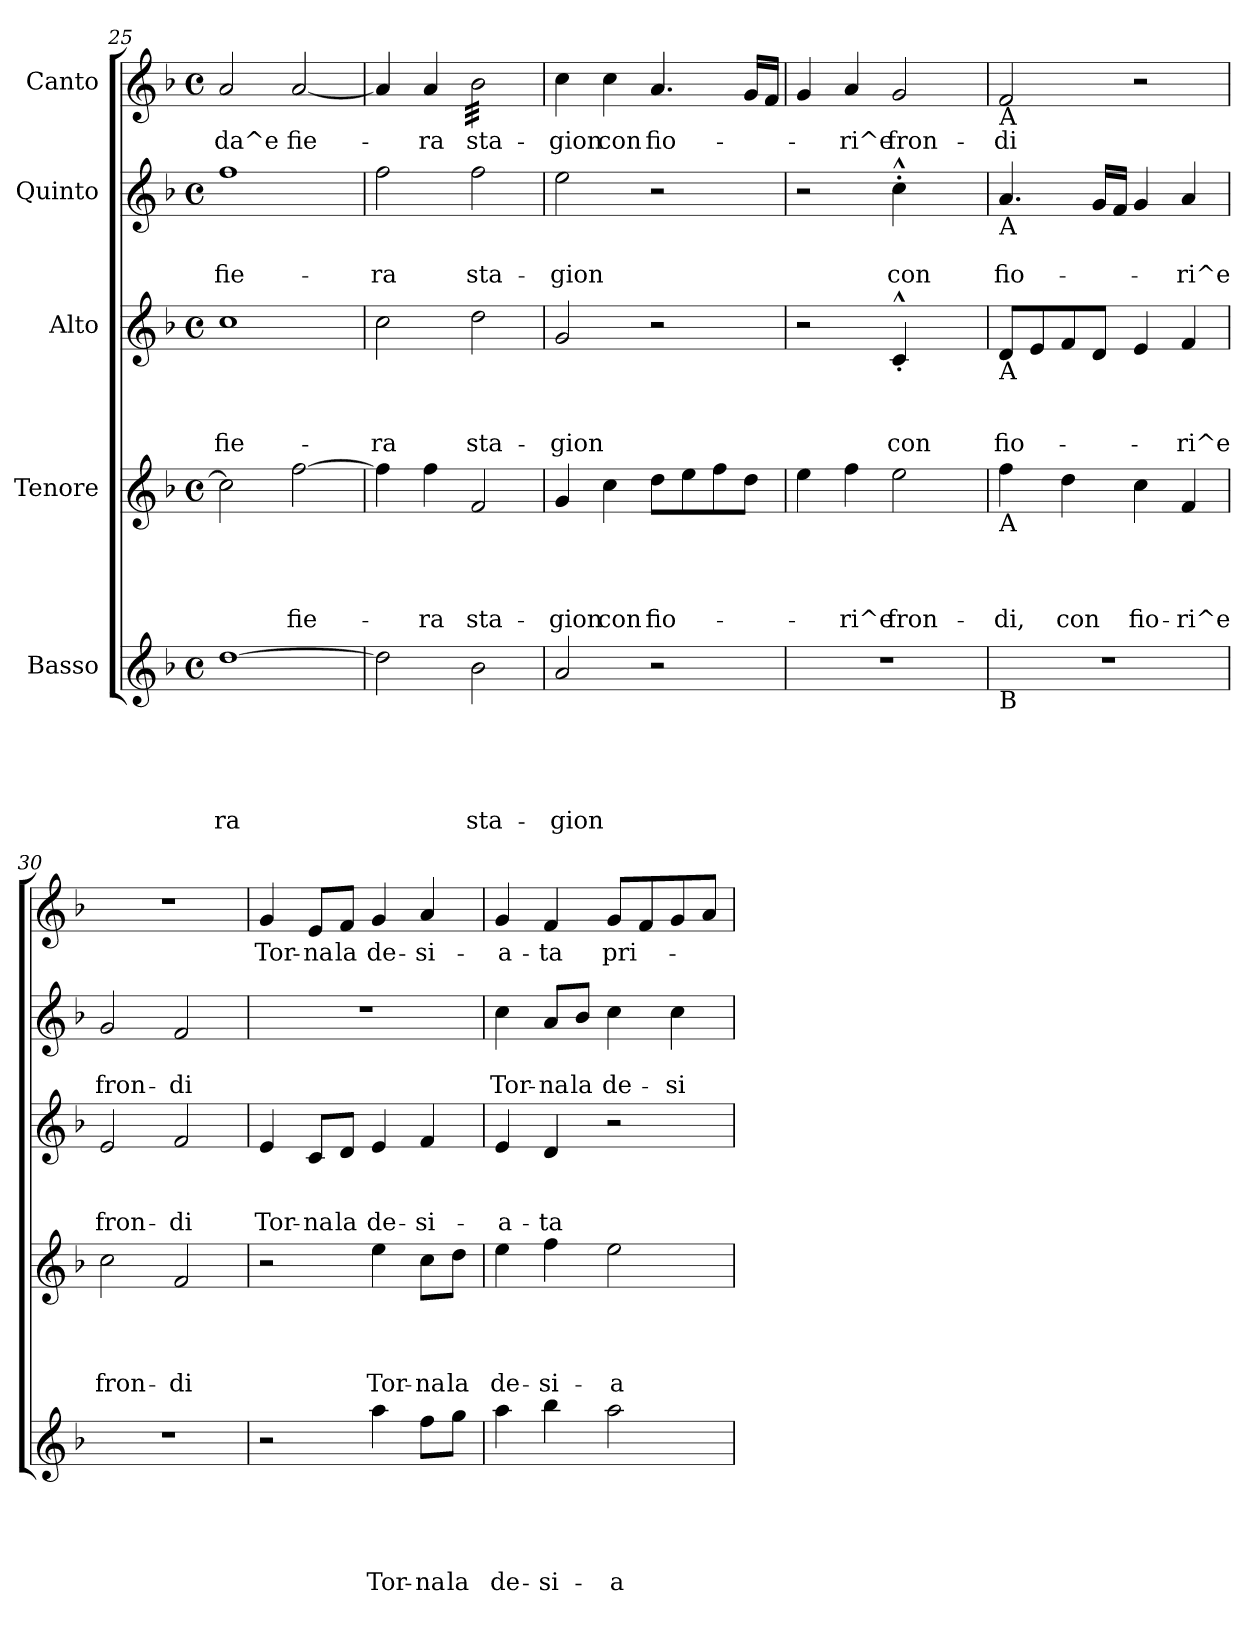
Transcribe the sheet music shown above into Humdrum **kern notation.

**kern	**text	**text	**text	**text	**text	**kern	**text	**text	**text	**text	**kern	**text	**text	**text	**kern	**text	**text	**kern	**text
*part5	*part5	*part5	*part5	*part5	*part5	*part4	*part4	*part4	*part4	*part4	*part3	*part3	*part3	*part3	*part2	*part2	*part2	*part1	*part1
*staff5	*staff5	*staff5	*staff5	*staff5	*staff5	*staff4	*staff4	*staff4	*staff4	*staff4	*staff3	*staff3	*staff3	*staff3	*staff2	*staff2	*staff2	*staff1	*staff1
*I"Basso	*	*	*	*	*	*I"Tenore	*	*	*	*	*I"Alto	*	*	*	*I"Quinto	*	*	*I"Canto	*
*clefG2	*	*	*	*	*	*clefG2	*	*	*	*	*clefG2	*	*	*	*clefG2	*	*	*clefG2	*
*k[b-]	*	*	*	*	*	*k[b-]	*	*	*	*	*k[b-]	*	*	*	*k[b-]	*	*	*k[b-]	*
*F:	*	*	*	*	*	*F:	*	*	*	*	*F:	*	*	*	*F:	*	*	*F:	*
*M4/4	*	*	*	*	*	*M4/4	*	*	*	*	*M4/4	*	*	*	*M4/4	*	*	*M4/4	*
*met(c)	*	*	*	*	*	*met(c)	*	*	*	*	*met(c)	*	*	*	*met(c)	*	*	*met(c)	*
=25	=25	=25	=25	=25	=25	=25	=25	=25	=25	=25	=25	=25	=25	=25	=25	=25	=25	=25	=25
!	!	!	!	!	!LO:LY:b	!	!	!	!	!	!	!	!	!LO:LY:b	!	!	!LO:LY:b:rj	!	!LO:LY:b
[>1dd	.	.	.	.	-ra	2cc\]	.	.	.	.	1cc	.	.	fie-	1ff	.	fie-	2a/	-da^e
!	!	!	!	!	!	!	!	!	!	!LO:LY:b:rj	!	!	!	!	!	!	!	!	!LO:LY:b
.	.	.	.	.	.	[>2ff\	.	.	.	fie-	.	.	.	.	.	.	.	[<2a/	fie-
=26	=26	=26	=26	=26	=26	=26	=26	=26	=26	=26	=26	=26	=26	=26	=26	=26	=26	=26	=26
!	!	!	!	!	!	!	!	!	!	!	!	!	!	!LO:LY:b	!	!	!LO:LY:b:rj	!	!
2dd\]	.	.	.	.	.	4ff\]	.	.	.	.	2cc\	.	.	-ra	2ff\	.	-ra	4a/]	.
!	!	!	!	!	!	!	!	!	!	!LO:LY:b:rj	!	!	!	!	!	!	!	!	!LO:LY:b
.	.	.	.	.	.	4ff\	.	.	.	-ra	.	.	.	.	.	.	.	4a/	-ra
!	!	!	!	!	!LO:LY:b	!	!	!	!	!LO:LY:b:rj	!	!	!	!LO:LY:b	!	!	!LO:LY:b:rj	!	!LO:LY:b
*	*	*	*	*	*	*	*	*	*	*	*	*	*	*	*	*	*	*tremolo	*
2b-\	.	.	.	.	sta-	2f/	.	.	.	sta-	2dd\	.	.	sta-	2ff\	.	sta-	32b-\LLL	sta-
.	.	.	.	.	.	.	.	.	.	.	.	.	.	.	.	.	.	32b-\	.
.	.	.	.	.	.	.	.	.	.	.	.	.	.	.	.	.	.	32b-\	.
.	.	.	.	.	.	.	.	.	.	.	.	.	.	.	.	.	.	32b-\	.
.	.	.	.	.	.	.	.	.	.	.	.	.	.	.	.	.	.	32b-\	.
.	.	.	.	.	.	.	.	.	.	.	.	.	.	.	.	.	.	32b-\	.
.	.	.	.	.	.	.	.	.	.	.	.	.	.	.	.	.	.	32b-\	.
.	.	.	.	.	.	.	.	.	.	.	.	.	.	.	.	.	.	32b-\	.
.	.	.	.	.	.	.	.	.	.	.	.	.	.	.	.	.	.	32b-\	.
.	.	.	.	.	.	.	.	.	.	.	.	.	.	.	.	.	.	32b-\	.
.	.	.	.	.	.	.	.	.	.	.	.	.	.	.	.	.	.	32b-\	.
.	.	.	.	.	.	.	.	.	.	.	.	.	.	.	.	.	.	32b-\	.
.	.	.	.	.	.	.	.	.	.	.	.	.	.	.	.	.	.	32b-\	.
.	.	.	.	.	.	.	.	.	.	.	.	.	.	.	.	.	.	32b-\	.
.	.	.	.	.	.	.	.	.	.	.	.	.	.	.	.	.	.	32b-\	.
.	.	.	.	.	.	.	.	.	.	.	.	.	.	.	.	.	.	32b-\JJJ	.
*	*	*	*	*	*	*	*	*	*	*	*	*	*	*	*	*	*	*Xtremolo	*
=27	=27	=27	=27	=27	=27	=27	=27	=27	=27	=27	=27	=27	=27	=27	=27	=27	=27	=27	=27
!	!	!	!	!	!LO:LY:b	!	!	!	!	!LO:LY:b:rj	!	!	!	!LO:LY:b	!	!	!LO:LY:b:rj	!	!LO:LY:b
2a/	.	.	.	.	-gion	4g/	.	.	.	-gion	2g/	.	.	-gion	2ee\	.	-gion	4cc\	-gion
!	!	!	!	!	!	!	!	!	!	!LO:LY:b:rj	!	!	!	!	!	!	!	!	!LO:LY:b
.	.	.	.	.	.	4cc\	.	.	.	con	.	.	.	.	.	.	.	4cc\	con
!	!	!	!	!	!	!	!	!	!	!LO:LY:b:rj	!	!	!	!	!	!	!	!	!LO:LY:b
2r	.	.	.	.	.	8dd\L	.	.	.	fio-	2r	.	.	.	2r	.	.	4.a/	fio-
.	.	.	.	.	.	8ee\	.	.	.	.	.	.	.	.	.	.	.	.	.
.	.	.	.	.	.	8ff\	.	.	.	.	.	.	.	.	.	.	.	.	.
.	.	.	.	.	.	8dd\J	.	.	.	.	.	.	.	.	.	.	.	16g/LL	.
.	.	.	.	.	.	.	.	.	.	.	.	.	.	.	.	.	.	16f/JJ	.
=28	=28	=28	=28	=28	=28	=28	=28	=28	=28	=28	=28	=28	=28	=28	=28	=28	=28	=28	=28
1r	.	.	.	.	.	4ee\	.	.	.	.	2r	.	.	.	2r	.	.	4g/	.
!	!	!	!	!	!	!	!	!	!	!LO:LY:b:rj	!	!	!	!	!	!	!	!	!LO:LY:b
.	.	.	.	.	.	4ff\	.	.	.	-ri^e	.	.	.	.	.	.	.	4a/	-ri^e
!	!	!	!	!	!	!	!	!	!	!LO:LY:b:rj	!	!	!	!LO:LY:b	!	!	!LO:LY:b:rj	!	!LO:LY:b
.	.	.	.	.	.	2ee\	.	.	.	fron-	4c^^<'</	.	.	con	4cc^^>'>\	.	con	2g/	fron-
.	.	.	.	.	.	.	.	.	.	.	4ryy	.	.	.	4ryy	.	.	.	.
!!LO:PB:g=z
=29	=29	=29	=29	=29	=29	=29	=29	=29	=29	=29	=29	=29	=29	=29	=29	=29	=29	=29	=29
!	!	!	!	!	!	!	!	!	!	!	!	!	!	!	!	!	!	!LO:TX:b:t=A	!
!	!	!	!	!	!	!	!	!	!	!	!	!	!	!	!LO:TX:b:t=A	!	!	!	!
!	!	!	!	!	!	!	!	!	!	!	!LO:TX:b:t=A	!	!	!	!	!	!	!	!
!	!	!	!	!	!	!LO:TX:b:t=A	!	!	!	!	!	!	!	!	!	!	!	!	!
!LO:TX:b:t=B	!	!	!	!	!	!	!	!	!	!	!	!	!	!	!	!	!	!	!
!	!	!	!	!	!	!	!	!	!	!LO:LY:b:rj	!	!	!	!LO:LY:b	!	!	!LO:LY:b:rj	!	!LO:LY:b
1r	.	.	.	.	.	4ff\	.	.	.	-di,	8d/L	.	.	fio-	4.a/	.	fio-	2f/	-di
.	.	.	.	.	.	.	.	.	.	.	8e/	.	.	.	.	.	.	.	.
!	!	!	!	!	!	!	!	!	!	!LO:LY:b:rj	!	!	!	!	!	!	!	!	!
.	.	.	.	.	.	4dd\	.	.	.	con	8f/	.	.	.	.	.	.	.	.
.	.	.	.	.	.	.	.	.	.	.	8d/J	.	.	.	16g/LL	.	.	.	.
.	.	.	.	.	.	.	.	.	.	.	.	.	.	.	16f/JJ	.	.	.	.
!	!	!	!	!	!	!	!	!	!	!LO:LY:b:rj	!	!	!	!	!	!	!	!	!
.	.	.	.	.	.	4cc\	.	.	.	fio-	4e/	.	.	.	4g/	.	.	2r	.
!	!	!	!	!	!	!	!	!	!	!LO:LY:b:rj	!	!	!	!LO:LY:b	!	!	!LO:LY:b:rj	!	!
.	.	.	.	.	.	4f/	.	.	.	-ri^e	4f/	.	.	-ri^e	4a/	.	-ri^e	.	.
=30	=30	=30	=30	=30	=30	=30	=30	=30	=30	=30	=30	=30	=30	=30	=30	=30	=30	=30	=30
!	!	!	!	!	!	!	!	!	!	!LO:LY:b:rj	!	!	!	!LO:LY:b	!	!	!LO:LY:b:rj	!	!
1r	.	.	.	.	.	2cc\	.	.	.	fron-	2e/	.	.	fron-	2g/	.	fron-	1r	.
!	!	!	!	!	!	!	!	!	!	!LO:LY:b:rj	!	!	!	!LO:LY:b	!	!	!LO:LY:b:rj	!	!
.	.	.	.	.	.	2f/	.	.	.	-di	2f/	.	.	-di	2f/	.	-di	.	.
=31	=31	=31	=31	=31	=31	=31	=31	=31	=31	=31	=31	=31	=31	=31	=31	=31	=31	=31	=31
!	!	!	!	!	!	!	!	!	!	!	!	!	!	!LO:LY:b	!	!	!	!	!LO:LY:b
2r	.	.	.	.	.	2r	.	.	.	.	4e/	.	.	Tor-	1r	.	.	4g/	Tor-
!	!	!	!	!	!	!	!	!	!	!	!	!	!	!LO:LY:b	!	!	!	!	!LO:LY:b
.	.	.	.	.	.	.	.	.	.	.	8c/L	.	.	-na	.	.	.	8e/L	-na
!	!	!	!	!	!	!	!	!	!	!	!	!	!	!LO:LY:b	!	!	!	!	!LO:LY:b
.	.	.	.	.	.	.	.	.	.	.	8d/J	.	.	la	.	.	.	8f/J	la
!	!	!	!	!	!LO:LY:b	!	!	!	!	!LO:LY:b:rj	!	!	!	!LO:LY:b	!	!	!	!	!LO:LY:b
4aa\	.	.	.	.	Tor-	4ee\	.	.	.	Tor-	4e/	.	.	de-	.	.	.	4g/	de-
!	!	!	!	!	!LO:LY:b	!	!	!	!	!LO:LY:b:rj	!	!	!	!LO:LY:b	!	!	!	!	!LO:LY:b
8ff\L	.	.	.	.	-na	8cc\L	.	.	.	-na	4f/	.	.	-si-	.	.	.	4a/	-si-
!	!	!	!	!	!LO:LY:b	!	!	!	!	!LO:LY:b:rj	!	!	!	!	!	!	!	!	!
8gg\J	.	.	.	.	la	8dd\J	.	.	.	la	.	.	.	.	.	.	.	.	.
=32	=32	=32	=32	=32	=32	=32	=32	=32	=32	=32	=32	=32	=32	=32	=32	=32	=32	=32	=32
!	!	!	!	!	!LO:LY:b	!	!	!	!	!LO:LY:b:rj	!	!	!	!LO:LY:b	!	!	!LO:LY:b:rj	!	!LO:LY:b
4aa\	.	.	.	.	de-	4ee\	.	.	.	de-	4e/	.	.	-a-	4cc\	.	Tor-	4g/	-a-
!	!	!	!	!	!LO:LY:b	!	!	!	!	!LO:LY:b:rj	!	!	!	!LO:LY:b	!	!	!LO:LY:b:rj	!	!LO:LY:b
4bb-\	.	.	.	.	-si-	4ff\	.	.	.	-si-	4d/	.	.	-ta	8a/L	.	-na	4f/	-ta
!	!	!	!	!	!	!	!	!	!	!	!	!	!	!	!	!	!LO:LY:b:rj	!	!
.	.	.	.	.	.	.	.	.	.	.	.	.	.	.	8b-/J	.	la	.	.
!	!	!	!	!	!LO:LY:b	!	!	!	!	!LO:LY:b:rj	!	!	!	!	!	!	!LO:LY:b:rj	!	!LO:LY:b
2aa\	.	.	.	.	-a-	2ee\	.	.	.	-a-	2r	.	.	.	4cc\	.	de-	8g/L	pri-
.	.	.	.	.	.	.	.	.	.	.	.	.	.	.	.	.	.	8f/	.
!	!	!	!	!	!	!	!	!	!	!	!	!	!	!	!	!	!LO:LY:b:rj	!	!
.	.	.	.	.	.	.	.	.	.	.	.	.	.	.	4cc\	.	-si-	8g/	.
.	.	.	.	.	.	.	.	.	.	.	.	.	.	.	.	.	.	8a/J	.
=	=	=	=	=	=	=	=	=	=	=	=	=	=	=	=	=	=	=	=
*-	*-	*-	*-	*-	*-	*-	*-	*-	*-	*-	*-	*-	*-	*-	*-	*-	*-	*-	*-
